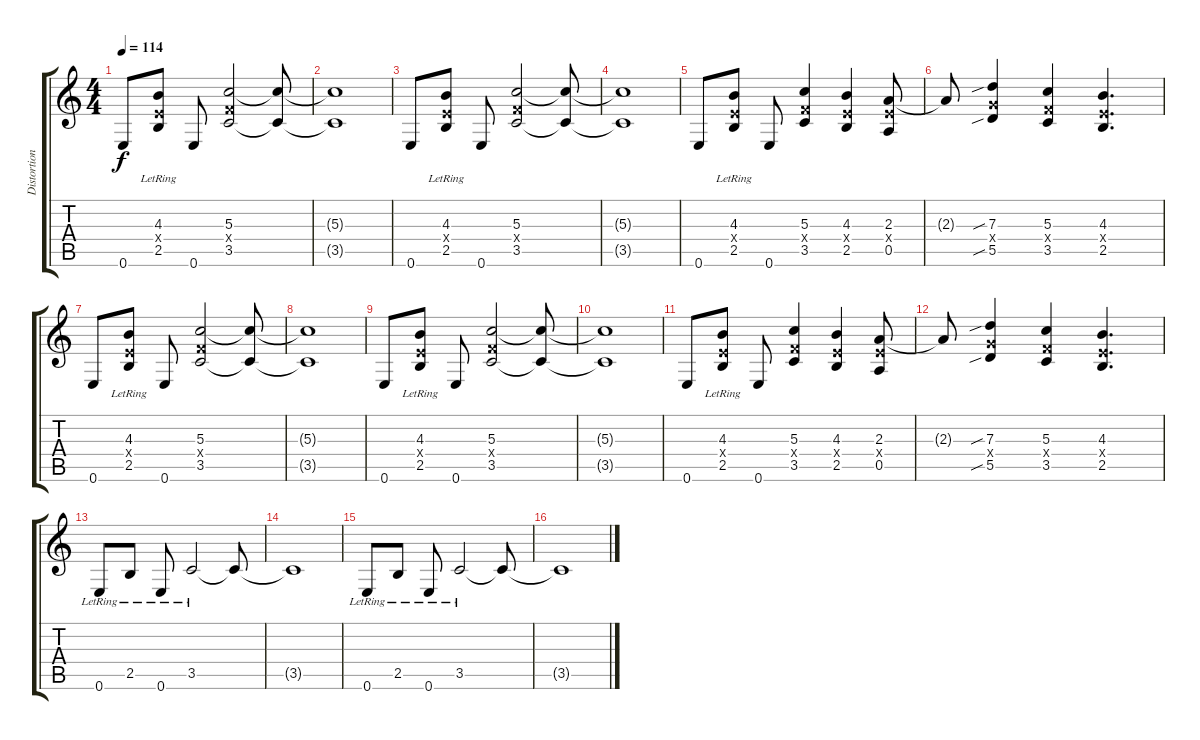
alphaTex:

\track ("Distortion / Acustic" "Distortion") {instrument overdrivenguitar}
\staff {score tabs}
\tuning (E4 B3 G3 D3 A2 E2) {hide}
\ts (4 4)
\tempo 114
\clef g2
\ks c
0.6.8{dy f} (4.3{lr} 2.4{x} 2.5{lr}).8 0.6.8 (5.3 3.4{x} 3.5).2 (5.3{t} 3.5{t}).8 |
(5.3{t} 3.5{t}).1 |
0.6.8 (4.3{lr} 2.4{x} 2.5{lr}).8 0.6.8 (5.3 3.4{x} 3.5).2 (5.3{t} 3.5{t}).8 |
(5.3{t} 3.5{t}).1 |
0.6.8 (4.3{lr} 2.4{x} 2.5{lr}).8 0.6.8 (5.3 3.4{x} 3.5).4 (4.3 2.4{x} 2.5).4 (2.3 2.4{x} 0.5).8 |
2.3{t}.8 (7.3{sib} 5.4{x} 5.5{sib}).4 (5.3 3.4{x} 3.5).4 (4.3 2.4{x} 2.5).4{d} |
0.6.8 (4.3{lr} 2.4{x} 2.5{lr}).8 0.6.8 (5.3 3.4{x} 3.5).2 (5.3{t} 3.5{t}).8 |
(5.3{t} 3.5{t}).1 |
0.6.8 (4.3{lr} 2.4{x} 2.5{lr}).8 0.6.8 (5.3 3.4{x} 3.5).2 (5.3{t} 3.5{t}).8 |
(5.3{t} 3.5{t}).1 |
0.6.8 (4.3{lr} 2.4{x} 2.5{lr}).8 0.6.8 (5.3 3.4{x} 3.5).4 (4.3 2.4{x} 2.5).4 (2.3 2.4{x} 0.5).8 |
2.3{t}.8 (7.3{sib} 5.4{x} 5.5{sib}).4 (5.3 3.4{x} 3.5).4 (4.3 2.4{x} 2.5).4{d} |
0.6{lr}.8 2.5{lr}.8 0.6{lr}.8 3.5{lr}.2 3.5{t}.8 |
3.5{t}.1 |
0.6{lr}.8 2.5{lr}.8 0.6{lr}.8 3.5{lr}.2 3.5{t}.8 |
3.5{t}.1
